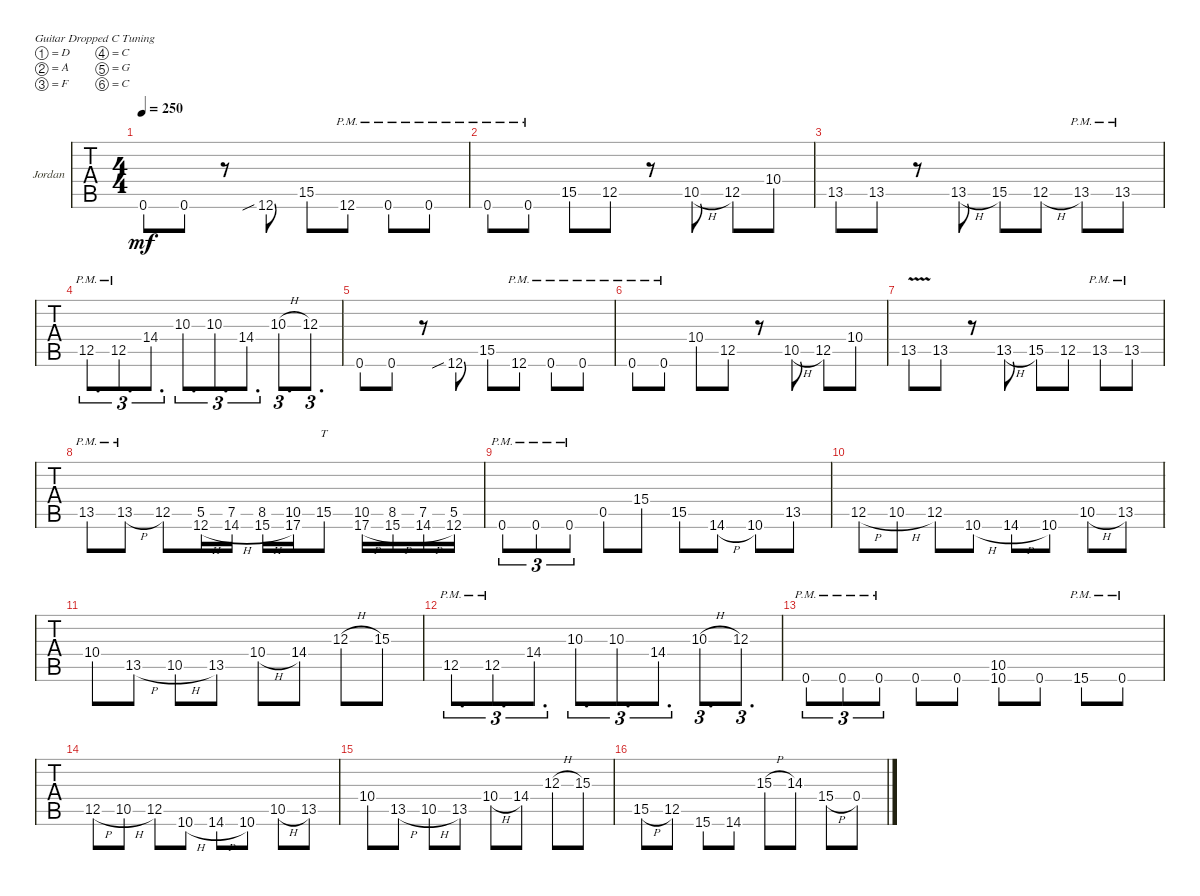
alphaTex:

\bracketExtendMode groupsimilarinstruments
\firstSystemTrackNameOrientation horizontal
\otherSystemsTrackNameOrientation horizontal
\track ("Jid-Lee" "Jordan") {instrument overdrivenguitar}
\staff {tabs}
\tuning (D4 A3 F3 C3 G2 C2)
\ts (4 4)
\tempo 250
\clef g2
\ks c
0.6.8{dy mf instrument overdrivenguitar} 0.6.8 r.8 12.6{sib}.8 15.5.8 12.6{pm}.8 0.6{pm}.8 0.6{pm}.8 |
0.6{pm}.8 0.6{pm}.8 15.5.8 12.5.8 r.8 10.5{h}.8 12.5.8 10.4.8 |
13.5.8 13.5.8 r.8 13.5{h}.8 15.5.8 12.5{h}.8 13.5{pm}.8 13.5{pm}.8 |
12.5{pm}.8{d tu (3 2)} 12.5{pm}.8{d tu (3 2)} 14.4.8{d tu (3 2)} 10.3.8{d tu (3 2)} 10.3.8{d tu (3 2)} 14.4.8{d tu (3 2)} 10.3{h}.8{d tu (3 2)} 12.3.8{d tu (3 2)} |
0.6.8 0.6.8 r.8 12.6{sib}.8 15.5.8 12.6{pm}.8 0.6{pm}.8 0.6{pm}.8 |
0.6{pm}.8 0.6{pm}.8 10.4.8 12.5.8 r.8 10.5{h}.8 12.5.8 10.4.8 |
13.5{v}.8 13.5.8 r.8 13.5{h}.8 15.5.8 12.5.8 13.5{pm}.8 13.5{pm}.8 |
13.5{pm}.8 13.5{h pm}.8 12.5.8 (12.6{h} 5.5).16 (14.6{h} 7.5).16 (15.6{h} 8.5).16 (17.6 10.5).16 15.5.8{tt} (17.6{h} 10.5).16 (15.6{h} 8.5).16 (14.6{h} 7.5).16 (12.6 5.5).16 |
0.6{pm}.8{tu (3 2)} 0.6{pm}.8{tu (3 2)} 0.6{pm}.8{tu (3 2)} 0.5.8 15.4.8 15.5.8 14.6{h}.8 10.6.8 13.5.8 |
12.5{h}.8 10.5{h}.8 12.5.8 10.6{h}.8 14.6{h}.8 10.6.8 10.5{h}.8 13.5.8 |
10.4.8 13.5{h}.8 10.5{h}.8 13.5.8 10.4{h}.8 14.4.8 12.3{h}.8 15.3.8 |
12.5{pm}.8{d tu (3 2)} 12.5{pm}.8{d tu (3 2)} 14.4.8{d tu (3 2)} 10.3.8{d tu (3 2)} 10.3.8{d tu (3 2)} 14.4.8{d tu (3 2)} 10.3{h}.8{d tu (3 2)} 12.3.8{d tu (3 2)} |
0.6{pm}.8{tu (3 2)} 0.6{pm}.8{tu (3 2)} 0.6{pm}.8{tu (3 2)} 0.6.8 0.6.8 (10.6 10.5).8 0.6{string}.8 15.6{pm}.8 0.6{pm}.8 |
12.5{h}.8 10.5{h}.8 12.5.8 10.6{h}.8 14.6{h}.8 10.6.8 10.5{h}.8 13.5.8 |
10.4.8 13.5{h}.8 10.5{h}.8 13.5.8 10.4{h}.8 14.4.8 12.3{h}.8 15.3.8 |
15.5{h}.8 12.5.8 15.6.8 14.6.8 15.3{h}.8 14.3.8 15.4{h}.8 0.4.8
